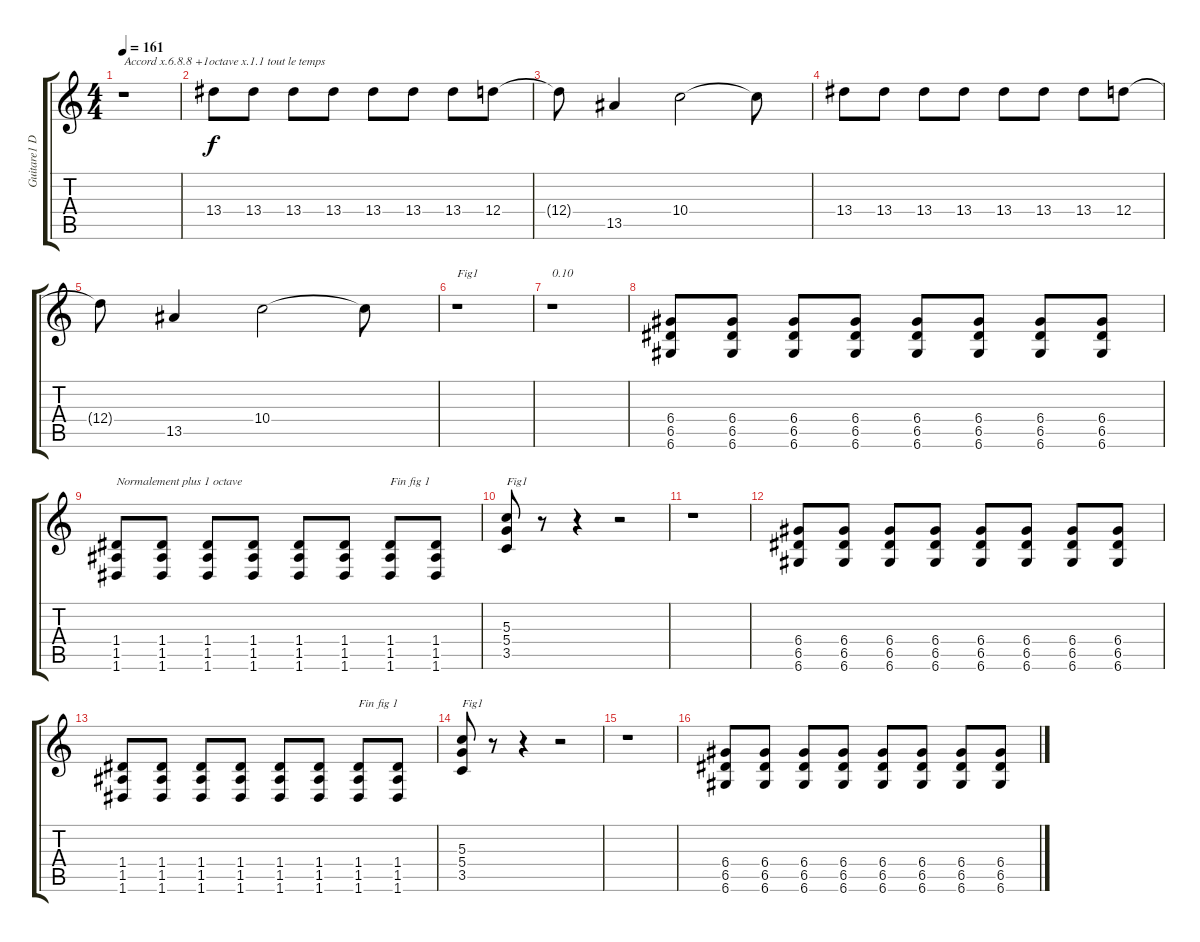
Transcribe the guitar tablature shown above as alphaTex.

\track ("Guitare1 Droped D" "Guitare1 D") {instrument overdrivenguitar}
\staff {score tabs}
\tuning (E4 B3 G3 D3 A2 D2) {hide}
\ts (4 4)
\tempo 161
\clef g2
\ks c
r.1{txt "Accord x.6.8.8 +1octave x.1.1 tout le temps" dy f instrument overdrivenguitar} |
13.4.8 13.4.8 13.4.8 13.4.8 13.4.8 13.4.8 13.4.8 12.4.8 |
12.4{t}.8 13.5.4 10.4.2 10.4{t}.8 |
13.4.8 13.4.8 13.4.8 13.4.8 13.4.8 13.4.8 13.4.8 12.4.8 |
12.4{t}.8 13.5.4 10.4.2 10.4{t}.8 |
r.1{txt "Fig1"} |
r.1{txt "0.10"} |
(6.4 6.5 6.6).8 (6.4 6.5 6.6).8 (6.4 6.5 6.6).8 (6.4 6.5 6.6).8 (6.4 6.5 6.6).8 (6.4 6.5 6.6).8 (6.4 6.5 6.6).8 (6.4 6.5 6.6).8 |
(1.4 1.5 1.6).8{txt "Normalement plus 1 octave"} (1.4 1.5 1.6).8 (1.4 1.5 1.6).8 (1.4 1.5 1.6).8 (1.4 1.5 1.6).8 (1.4 1.5 1.6).8 (1.4 1.5 1.6).8{txt "Fin fig 1"} (1.4 1.5 1.6).8 |
(5.3 5.4 3.5).8{txt "Fig1"} r.8 r.4 r.2 |
r.1 |
(6.4 6.5 6.6).8 (6.4 6.5 6.6).8 (6.4 6.5 6.6).8 (6.4 6.5 6.6).8 (6.4 6.5 6.6).8 (6.4 6.5 6.6).8 (6.4 6.5 6.6).8 (6.4 6.5 6.6).8 |
(1.4 1.5 1.6).8 (1.4 1.5 1.6).8 (1.4 1.5 1.6).8 (1.4 1.5 1.6).8 (1.4 1.5 1.6).8 (1.4 1.5 1.6).8 (1.4 1.5 1.6).8{txt "Fin fig 1"} (1.4 1.5 1.6).8 |
(5.3 5.4 3.5).8{txt "Fig1"} r.8 r.4 r.2 |
r.1 |
(6.4 6.5 6.6).8 (6.4 6.5 6.6).8 (6.4 6.5 6.6).8 (6.4 6.5 6.6).8 (6.4 6.5 6.6).8 (6.4 6.5 6.6).8 (6.4 6.5 6.6).8 (6.4 6.5 6.6).8
